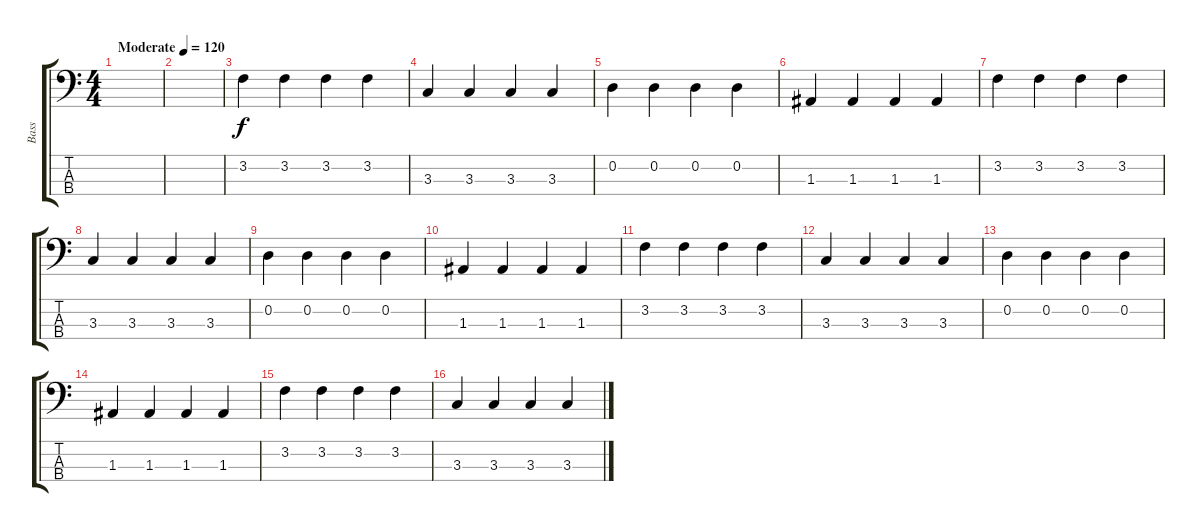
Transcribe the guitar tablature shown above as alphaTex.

\track ("Bass" "Bass") {instrument electricbassfinger}
\staff {score tabs}
\tuning (G2 D2 A1 E1) {hide}
\ts (4 4)
\tempo (120 "Moderate")
\clef f4
\ks c
|
|
3.2.4 3.2.4 3.2.4 3.2.4 |
3.3.4 3.3.4 3.3.4 3.3.4 |
0.2.4 0.2.4 0.2.4 0.2.4 |
1.3.4 1.3.4 1.3.4 1.3.4 |
3.2.4 3.2.4 3.2.4 3.2.4 |
3.3.4 3.3.4 3.3.4 3.3.4 |
0.2.4 0.2.4 0.2.4 0.2.4 |
1.3.4 1.3.4 1.3.4 1.3.4 |
3.2.4 3.2.4 3.2.4 3.2.4 |
3.3.4 3.3.4 3.3.4 3.3.4 |
0.2.4 0.2.4 0.2.4 0.2.4 |
1.3.4 1.3.4 1.3.4 1.3.4 |
3.2.4 3.2.4 3.2.4 3.2.4 |
3.3.4 3.3.4 3.3.4 3.3.4
